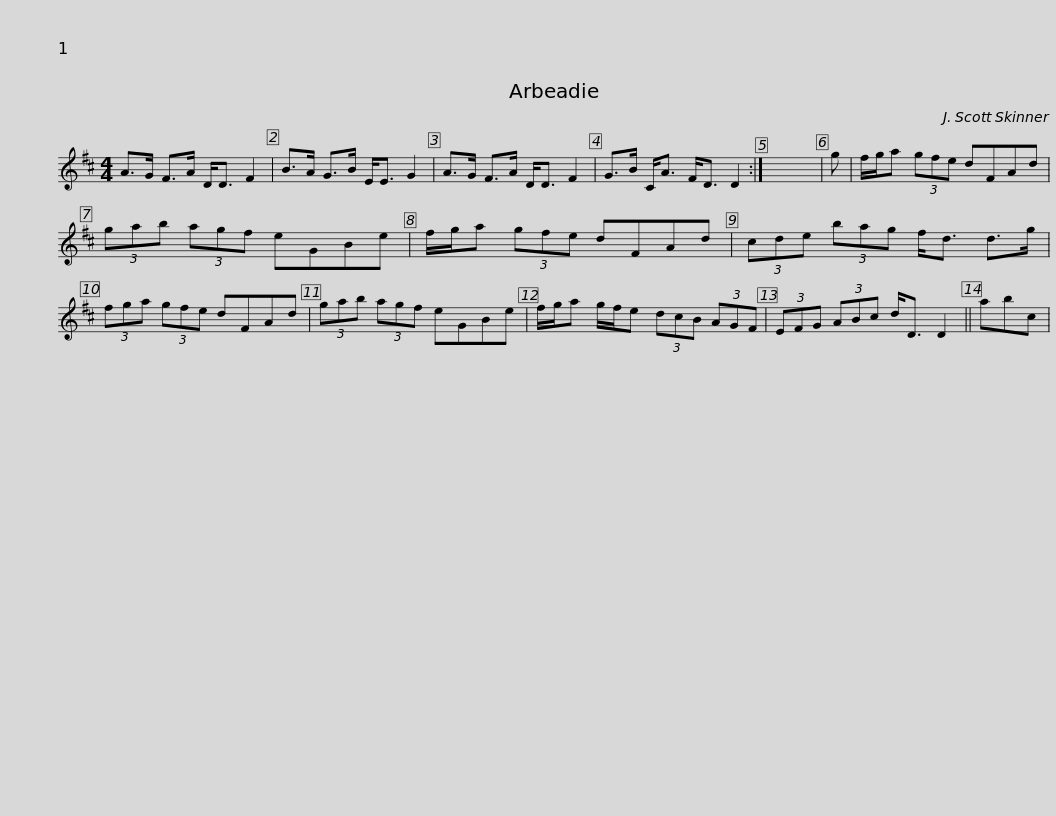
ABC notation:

X:1
L:1/8
M:4/4
I:linebreak $
K:D
V:1 treble
V:1
 A>G F>A D<D F2 | B>A G>B E<E G2 | A>G F>A D<D F2 | G>B C<A F<D D2 :| x8 | %5
 g |$ f/g/a (3gfe dFAd | (3gab (3agf eGBe | f/g/a (3gfe dFAd | (3cde (3bag f<d d>g |$ %10
 (3fga (3gfe dFAd | (3gab (3agf eGBe | f/g/a g/f/e (3dcB (3AGF | (3EFG (3ABc d<D D2 || abc | %15
